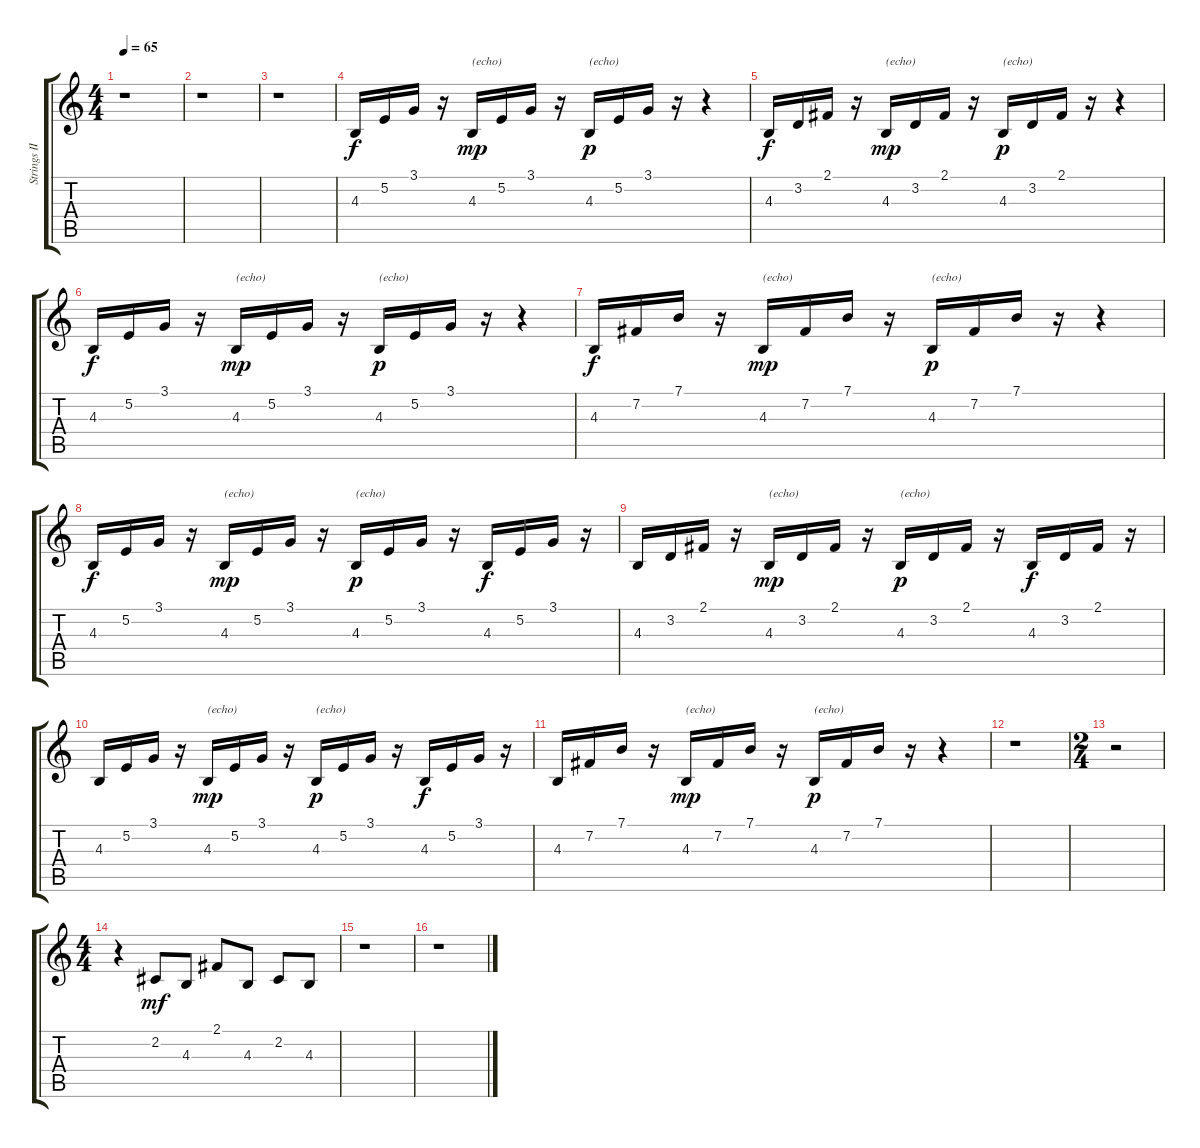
\track ("Strings II (right)" "Strings II") {instrument stringensemble1}
\staff {score tabs}
\tuning (E4 B3 G3 D3 A2 E2) {hide}
\ts (4 4)
\tempo 65
\clef g2
\ks c
r.1{dy p} |
r.1 |
r.1 |
4.3.16{dy f} 5.2.16 3.1.16 r.16 4.3.16{txt "(echo)" dy mp} 5.2.16 3.1.16 r.16 4.3.16{txt "(echo)" dy p} 5.2.16 3.1.16 r.16 r.4 |
4.3.16{dy f} 3.2.16 2.1.16 r.16 4.3.16{txt "(echo)" dy mp} 3.2.16 2.1.16 r.16 4.3.16{txt "(echo)" dy p} 3.2.16 2.1.16 r.16 r.4 |
4.3.16{dy f} 5.2.16 3.1.16 r.16 4.3.16{txt "(echo)" dy mp} 5.2.16 3.1.16 r.16 4.3.16{txt "(echo)" dy p} 5.2.16 3.1.16 r.16 r.4 |
4.3.16{dy f} 7.2.16 7.1.16 r.16 4.3.16{txt "(echo)" dy mp} 7.2.16 7.1.16 r.16 4.3.16{txt "(echo)" dy p} 7.2.16 7.1.16 r.16 r.4 |
4.3.16{dy f} 5.2.16 3.1.16 r.16 4.3.16{txt "(echo)" dy mp} 5.2.16 3.1.16 r.16 4.3.16{txt "(echo)" dy p} 5.2.16 3.1.16 r.16 4.3.16{dy f} 5.2.16 3.1.16 r.16 |
4.3.16 3.2.16 2.1.16 r.16 4.3.16{txt "(echo)" dy mp} 3.2.16 2.1.16 r.16 4.3.16{txt "(echo)" dy p} 3.2.16 2.1.16 r.16 4.3.16{dy f} 3.2.16 2.1.16 r.16 |
4.3.16 5.2.16 3.1.16 r.16 4.3.16{txt "(echo)" dy mp} 5.2.16 3.1.16 r.16 4.3.16{txt "(echo)" dy p} 5.2.16 3.1.16 r.16 4.3.16{dy f} 5.2.16 3.1.16 r.16 |
4.3.16 7.2.16 7.1.16 r.16 4.3.16{txt "(echo)" dy mp} 7.2.16 7.1.16 r.16 4.3.16{txt "(echo)" dy p} 7.2.16 7.1.16 r.16 r.4 |
r.1 |
\ts (2 4)
r.2 |
\ts (4 4)
r.4 2.2.8{dy mf} 4.3.8 2.1.8 4.3.8 2.2.8 4.3.8 |
r.1 |
r.1
